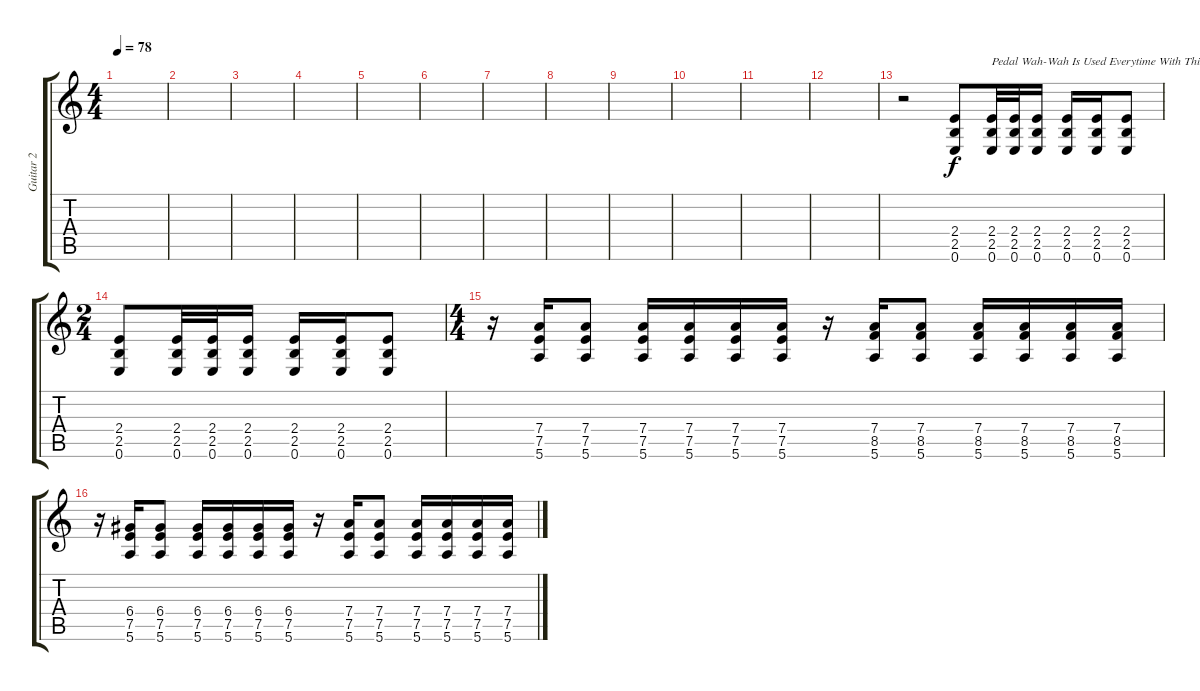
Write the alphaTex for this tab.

\track ("Guitar 2" "Guitar 2") {instrument distortionguitar}
\staff {score tabs}
\tuning (E4 B3 G3 D3 A2 E2) {hide}
\ts (4 4)
\tempo 78
\clef g2
\ks c
|
|
|
|
|
|
|
|
|
|
|
|
r.2 (2.4 2.5 0.6).8{balance 0} (2.4 2.5 0.6).32{txt "Pedal Wah-Wah Is Used Everytime With This Guitar"} (2.4 2.5 0.6).32 (2.4 2.5 0.6).16 (2.4 2.5 0.6).16 (2.4 2.5 0.6).16 (2.4 2.5 0.6).8 |
\ts (2 4)
(2.4 2.5 0.6).8 (2.4 2.5 0.6).32 (2.4 2.5 0.6).32 (2.4 2.5 0.6).16 (2.4 2.5 0.6).16 (2.4 2.5 0.6).16 (2.4 2.5 0.6).8 |
\ts (4 4)
r.16 (7.4 7.5 5.6).16 (7.4 7.5 5.6).8 (7.4 7.5 5.6).16 (7.4 7.5 5.6).16 (7.4 7.5 5.6).16 (7.4 7.5 5.6).16 r.16 (7.4 8.5 5.6).16 (7.4 8.5 5.6).8 (7.4 8.5 5.6).16 (7.4 8.5 5.6).16 (7.4 8.5 5.6).16 (7.4 8.5 5.6).16 |
r.16 (6.4 7.5 5.6).16 (6.4 7.5 5.6).8 (6.4 7.5 5.6).16 (6.4 7.5 5.6).16 (6.4 7.5 5.6).16 (6.4 7.5 5.6).16 r.16 (7.4 7.5 5.6).16 (7.4 7.5 5.6).8 (7.4 7.5 5.6).16 (7.4 7.5 5.6).16 (7.4 7.5 5.6).16 (7.4 7.5 5.6).16
